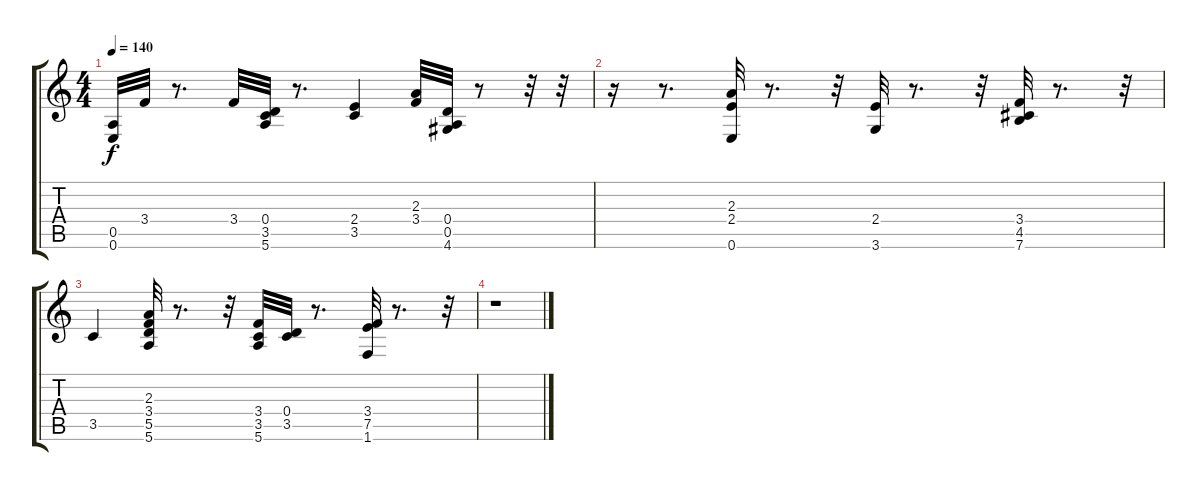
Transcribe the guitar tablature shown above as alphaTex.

\track "" {instrument slapbass2}
\staff {score tabs}
\tuning (E4 B3 G3 D3 A2 E2) {hide}
\ts (4 4)
\tempo 140
\clef g2
\ks c
(0.5 0.6).32{dy f} 3.4.32 r.8{d} 3.4.32 (0.4 3.5 5.6).32 r.8{d} (2.4 3.5).4 (2.3 3.4).32 (0.4 0.5 4.6).32 r.8 r.32 r.32 |
r.16 r.8{d} (2.3 2.4 0.6).32 r.8{d} r.32 (2.4 3.6).32 r.8{d} r.32 (3.4 4.5 7.6).32 r.8{d} r.32 |
3.5.4 (2.3 3.4 5.5 5.6).32 r.8{d} r.32 (3.4 3.5 5.6).32 (0.4 3.5).32 r.8{d} (3.4 7.5 1.6).32 r.8{d} r.32 |
r.1
